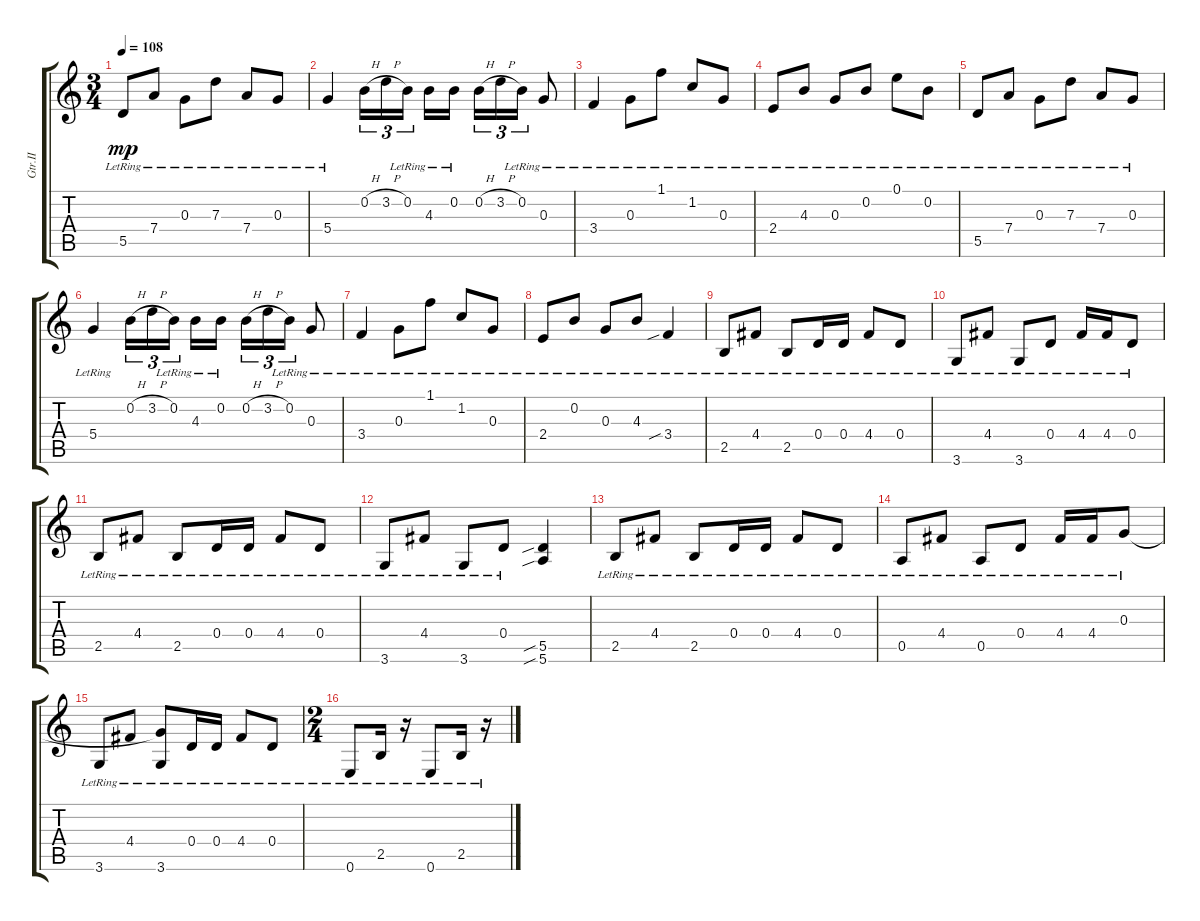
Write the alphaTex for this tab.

\track ("Gtr.II" "Gtr.II") {instrument acousticguitarsteel}
\staff {score tabs}
\tuning (E4 B3 G3 D3 A2 E2) {hide}
\ts (3 4)
\tempo 108
\clef g2
\ks c
5.5{lr}.8{dy mp} 7.4{lr}.8 0.3{lr}.8 7.3{lr}.8 7.4{lr}.8 0.3{lr}.8 |
5.4{lr}.4 0.2{h}.16{tu (3 2)} 3.2{h}.16{tu (3 2)} 0.2{lr}.16{tu (3 2)} 4.3{lr}.16 0.2{lr}.16 0.2{h}.16{tu (3 2)} 3.2{h}.16{tu (3 2)} 0.2{lr}.16{tu (3 2)} 0.3{lr}.8 |
3.4{lr}.4 0.3{lr}.8 1.1{lr}.8 1.2{lr}.8 0.3{lr}.8 |
2.4{lr}.8 4.3{lr}.8 0.3{lr}.8 0.2{lr}.8 0.1{lr}.8 0.2{lr}.8 |
5.5{lr}.8 7.4{lr}.8 0.3{lr}.8 7.3{lr}.8 7.4{lr}.8 0.3{lr}.8 |
5.4{lr}.4 0.2{h}.16{tu (3 2)} 3.2{h}.16{tu (3 2)} 0.2{lr}.16{tu (3 2)} 4.3{lr}.16 0.2{lr}.16 0.2{h}.16{tu (3 2)} 3.2{h}.16{tu (3 2)} 0.2{lr}.16{tu (3 2)} 0.3{lr}.8 |
3.4{lr}.4 0.3{lr}.8 1.1{lr}.8 1.2{lr}.8 0.3{lr}.8 |
2.4{lr}.8 0.2{lr}.8 0.3{lr}.8 4.3{lr}.8 3.4{sib lr}.4 |
2.5{lr}.8 4.4{lr}.8 2.5{lr}.8 0.4{lr}.16 0.4{lr}.16 4.4{lr}.8 0.4{lr}.8 |
3.6{lr}.8 4.4{lr}.8 3.6{lr}.8 0.4{lr}.8 4.4{lr}.16 4.4{lr}.16 0.4{lr}.8 |
2.5{lr}.8 4.4{lr}.8 2.5{lr}.8 0.4{lr}.16 0.4{lr}.16 4.4{lr}.8 0.4{lr}.8 |
3.6{lr}.8 4.4{lr}.8 3.6{lr}.8 0.4{lr}.8 (5.5{sib} 5.6{sib}).4 |
2.5{lr}.8 4.4{lr}.8 2.5{lr}.8 0.4{lr}.16 0.4{lr}.16 4.4{lr}.8 0.4{lr}.8 |
0.5{lr}.8 4.4{lr}.8 0.5{lr}.8 0.4{lr}.8 4.4{lr}.16 4.4{lr}.16 0.3{lr}.8 |
3.6{lr}.8 4.4{lr}.8 (0.3{t} 3.6{lr}).8 0.4{lr}.16 0.4{lr}.16 4.4{lr}.8 0.4{lr}.8 |
\ts (2 4)
0.6{lr}.8 2.5{lr}.16 r.16 0.6{lr}.8 2.5{lr}.16 r.16
